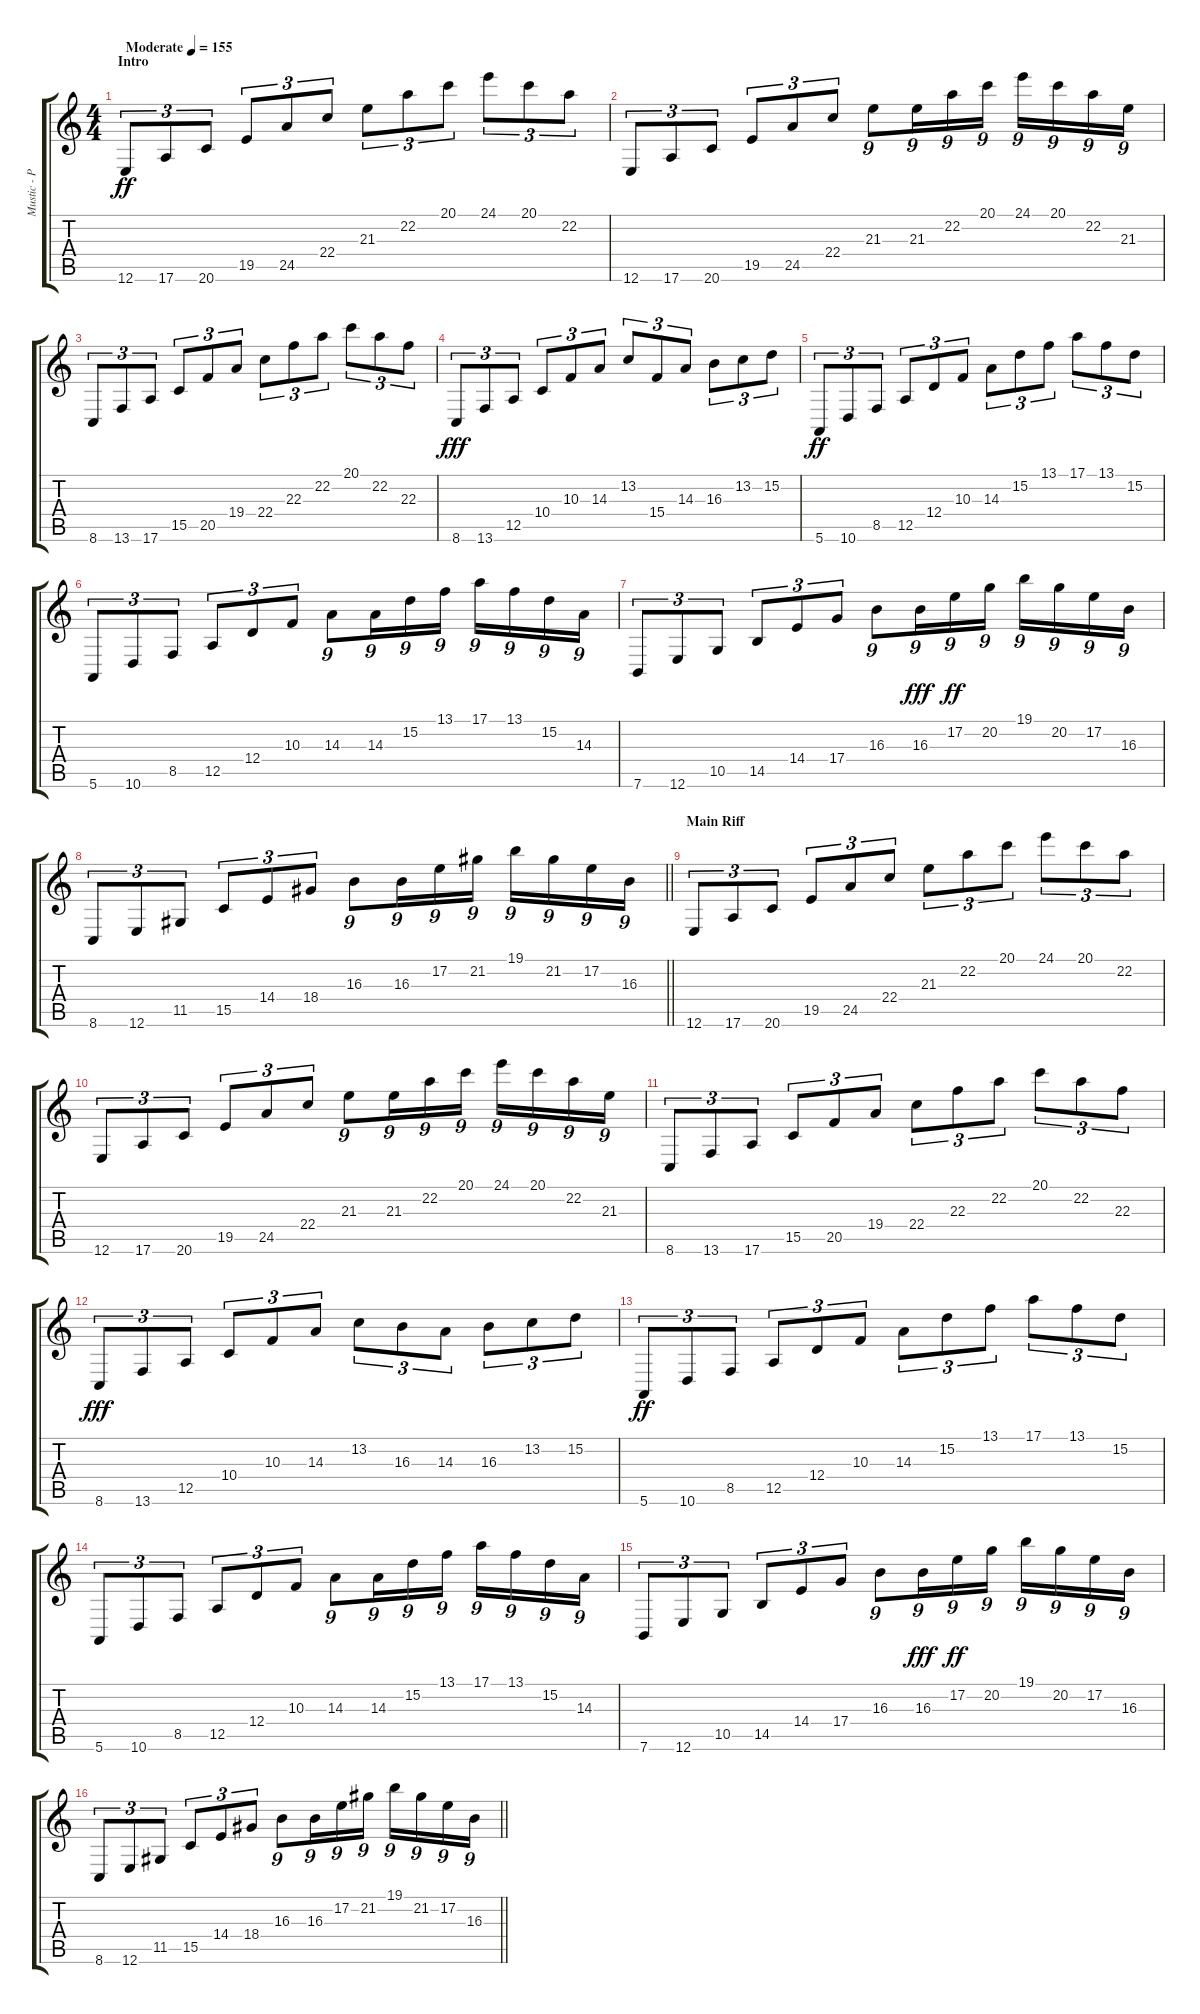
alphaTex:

\track ("Mustic - Piano" "Mustic - P") {instrument honkytonkpiano}
\staff {score tabs}
\tuning (E4 B3 G3 D3 A2 E2) {hide}
\ts (4 4)
\section ("" "Intro")
\tempo (155 "Moderate")
\clef g2
\ks c
12.6.8{tu (3 2) dy ff instrument honkytonkpiano} 17.6.8{tu (3 2)} 20.6.8{tu (3 2)} 19.5.8{tu (3 2)} 24.5.8{tu (3 2)} 22.4.8{tu (3 2)} 21.3.8{tu (3 2)} 22.2.8{tu (3 2)} 20.1.8{tu (3 2)} 24.1.8{tu (3 2)} 20.1.8{tu (3 2)} 22.2.8{tu (3 2)} |
12.6.8{tu (3 2)} 17.6.8{tu (3 2)} 20.6.8{tu (3 2)} 19.5.8{tu (3 2)} 24.5.8{tu (3 2)} 22.4.8{tu (3 2)} 21.3.8{tu (9 8)} 21.3.16{tu (9 8)} 22.2.16{tu (9 8)} 20.1.16{tu (9 8)} 24.1.16{tu (9 8)} 20.1.16{tu (9 8)} 22.2.16{tu (9 8)} 21.3.16{tu (9 8)} |
8.6.8{tu (3 2)} 13.6.8{tu (3 2)} 17.6.8{tu (3 2)} 15.5.8{tu (3 2)} 20.5.8{tu (3 2)} 19.4.8{tu (3 2)} 22.4.8{tu (3 2)} 22.3.8{tu (3 2)} 22.2.8{tu (3 2)} 20.1.8{tu (3 2)} 22.2.8{tu (3 2)} 22.3.8{tu (3 2)} |
8.6.8{tu (3 2) dy fff} 13.6.8{tu (3 2)} 12.5.8{tu (3 2)} 10.4.8{tu (3 2)} 10.3.8{tu (3 2)} 14.3.8{tu (3 2)} 13.2.8{tu (3 2)} 15.4.8{tu (3 2)} 14.3.8{tu (3 2)} 16.3.8{tu (3 2)} 13.2.8{tu (3 2)} 15.2.8{tu (3 2)} |
5.6.8{tu (3 2) dy ff} 10.6.8{tu (3 2)} 8.5.8{tu (3 2)} 12.5.8{tu (3 2)} 12.4.8{tu (3 2)} 10.3.8{tu (3 2)} 14.3.8{tu (3 2)} 15.2.8{tu (3 2)} 13.1.8{tu (3 2)} 17.1.8{tu (3 2)} 13.1.8{tu (3 2)} 15.2.8{tu (3 2)} |
5.6.8{tu (3 2)} 10.6.8{tu (3 2)} 8.5.8{tu (3 2)} 12.5.8{tu (3 2)} 12.4.8{tu (3 2)} 10.3.8{tu (3 2)} 14.3.8{tu (9 8)} 14.3.16{tu (9 8)} 15.2.16{tu (9 8)} 13.1.16{tu (9 8)} 17.1.16{tu (9 8)} 13.1.16{tu (9 8)} 15.2.16{tu (9 8)} 14.3.16{tu (9 8)} |
7.6.8{tu (3 2)} 12.6.8{tu (3 2)} 10.5.8{tu (3 2)} 14.5.8{tu (3 2)} 14.4.8{tu (3 2)} 17.4.8{tu (3 2)} 16.3.8{tu (9 8)} 16.3.16{tu (9 8) dy fff} 17.2.16{tu (9 8) dy ff} 20.2.16{tu (9 8)} 19.1.16{tu (9 8)} 20.2.16{tu (9 8)} 17.2.16{tu (9 8)} 16.3.16{tu (9 8)} |
\barLineRight lightlight
8.6.8{tu (3 2)} 12.6.8{tu (3 2)} 11.5.8{tu (3 2)} 15.5.8{tu (3 2)} 14.4.8{tu (3 2)} 18.4.8{tu (3 2)} 16.3.8{tu (9 8)} 16.3.16{tu (9 8)} 17.2.16{tu (9 8)} 21.2.16{tu (9 8)} 19.1.16{tu (9 8)} 21.2.16{tu (9 8)} 17.2.16{tu (9 8)} 16.3.16{tu (9 8)} |
\section ("" "Main Riff")
12.6.8{tu (3 2)} 17.6.8{tu (3 2)} 20.6.8{tu (3 2)} 19.5.8{tu (3 2)} 24.5.8{tu (3 2)} 22.4.8{tu (3 2)} 21.3.8{tu (3 2)} 22.2.8{tu (3 2)} 20.1.8{tu (3 2)} 24.1.8{tu (3 2)} 20.1.8{tu (3 2)} 22.2.8{tu (3 2)} |
12.6.8{tu (3 2)} 17.6.8{tu (3 2)} 20.6.8{tu (3 2)} 19.5.8{tu (3 2)} 24.5.8{tu (3 2)} 22.4.8{tu (3 2)} 21.3.8{tu (9 8)} 21.3.16{tu (9 8)} 22.2.16{tu (9 8)} 20.1.16{tu (9 8)} 24.1.16{tu (9 8)} 20.1.16{tu (9 8)} 22.2.16{tu (9 8)} 21.3.16{tu (9 8)} |
8.6.8{tu (3 2)} 13.6.8{tu (3 2)} 17.6.8{tu (3 2)} 15.5.8{tu (3 2)} 20.5.8{tu (3 2)} 19.4.8{tu (3 2)} 22.4.8{tu (3 2)} 22.3.8{tu (3 2)} 22.2.8{tu (3 2)} 20.1.8{tu (3 2)} 22.2.8{tu (3 2)} 22.3.8{tu (3 2)} |
8.6.8{tu (3 2) dy fff} 13.6.8{tu (3 2)} 12.5.8{tu (3 2)} 10.4.8{tu (3 2)} 10.3.8{tu (3 2)} 14.3.8{tu (3 2)} 13.2.8{tu (3 2)} 16.3.8{tu (3 2)} 14.3.8{tu (3 2)} 16.3.8{tu (3 2)} 13.2.8{tu (3 2)} 15.2.8{tu (3 2)} |
5.6.8{tu (3 2) dy ff} 10.6.8{tu (3 2)} 8.5.8{tu (3 2)} 12.5.8{tu (3 2)} 12.4.8{tu (3 2)} 10.3.8{tu (3 2)} 14.3.8{tu (3 2)} 15.2.8{tu (3 2)} 13.1.8{tu (3 2)} 17.1.8{tu (3 2)} 13.1.8{tu (3 2)} 15.2.8{tu (3 2)} |
5.6.8{tu (3 2)} 10.6.8{tu (3 2)} 8.5.8{tu (3 2)} 12.5.8{tu (3 2)} 12.4.8{tu (3 2)} 10.3.8{tu (3 2)} 14.3.8{tu (9 8)} 14.3.16{tu (9 8)} 15.2.16{tu (9 8)} 13.1.16{tu (9 8)} 17.1.16{tu (9 8)} 13.1.16{tu (9 8)} 15.2.16{tu (9 8)} 14.3.16{tu (9 8)} |
7.6.8{tu (3 2)} 12.6.8{tu (3 2)} 10.5.8{tu (3 2)} 14.5.8{tu (3 2)} 14.4.8{tu (3 2)} 17.4.8{tu (3 2)} 16.3.8{tu (9 8)} 16.3.16{tu (9 8) dy fff} 17.2.16{tu (9 8) dy ff} 20.2.16{tu (9 8)} 19.1.16{tu (9 8)} 20.2.16{tu (9 8)} 17.2.16{tu (9 8)} 16.3.16{tu (9 8)} |
\barLineRight lightlight
8.6.8{tu (3 2)} 12.6.8{tu (3 2)} 11.5.8{tu (3 2)} 15.5.8{tu (3 2)} 14.4.8{tu (3 2)} 18.4.8{tu (3 2)} 16.3.8{tu (9 8)} 16.3.16{tu (9 8)} 17.2.16{tu (9 8)} 21.2.16{tu (9 8)} 19.1.16{tu (9 8)} 21.2.16{tu (9 8)} 17.2.16{tu (9 8)} 16.3.16{tu (9 8)}
